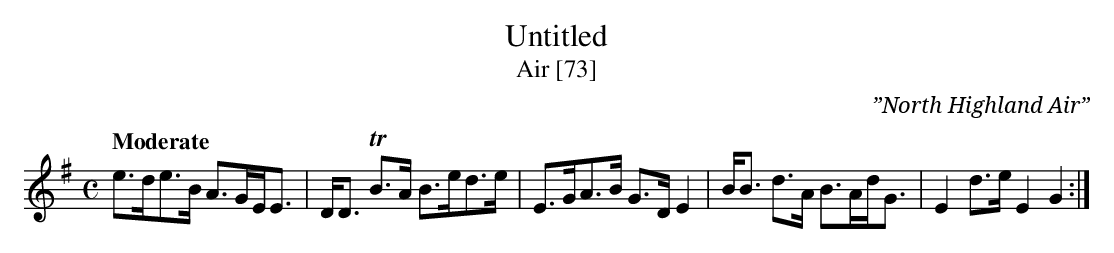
X:1
T:Untitled
T:Air [73]
M:C
L:1/16
Q:"Moderate"
O:”North Highland Air”
K:Emin
e3de3B A3GEE3|DD3 TB3A B3ed3e|E3GA3B G3D E4|BB3 d3A B3AdG3|E4 d3e E4G4:|
